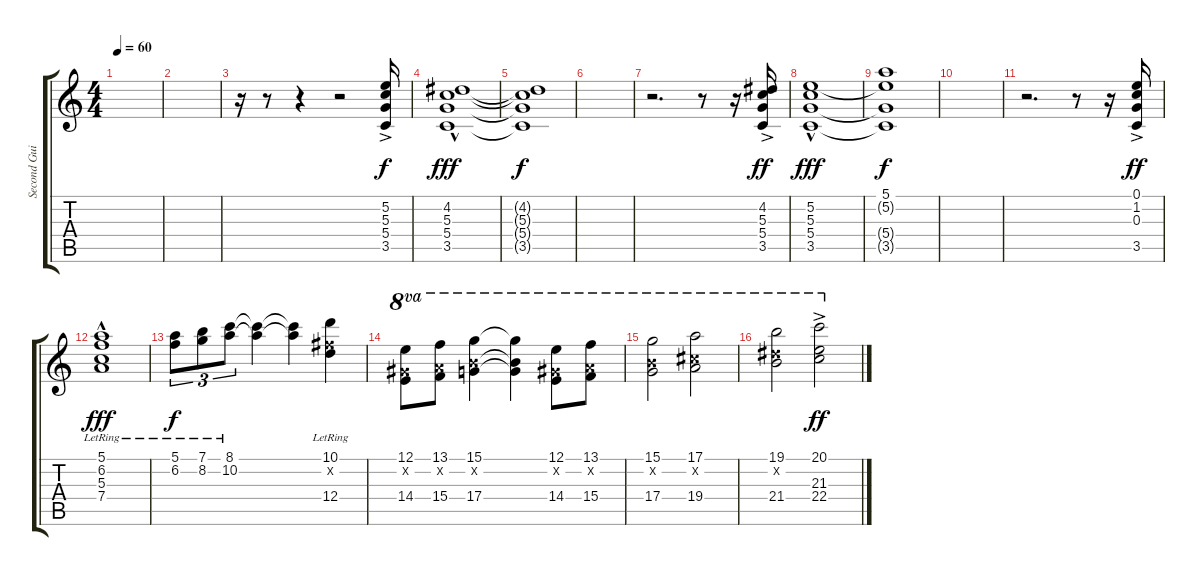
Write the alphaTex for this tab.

\track ("Second Guitar" "Second Gui") {instrument overdrivenguitar}
\staff {score tabs}
\tuning (E4 B3 G3 D3 A2 E2) {hide}
\ts (4 4)
\tempo 60
\clef g2
\ks c
|
|
r.16 r.8 r.4 r.2 (5.2{ac} 5.3{ac} 5.4{ac} 3.5{ac}).16 |
(4.2{hac} 5.3{hac} 5.4{hac} 3.5{hac}).1{dy fff} |
(4.2{t} 5.3{t} 5.4{t} 3.5{t}).1{dy f} |
|
r.2{d} r.8 r.16 (4.2{ac} 5.3{ac} 5.4{ac} 3.5{ac}).16{dy ff} |
(5.2{hac} 5.3{hac} 5.4{hac} 3.5{hac}).1{dy fff} |
(5.1 5.2{t} 5.4{t} 3.5{t}).1{dy f} |
|
r.2{d} r.8 r.16 (0.1{ac} 1.2{ac} 0.3{ac} 3.5{ac}).16{dy ff} |
(5.1{hac lr} 6.2{hac lr} 5.3{hac lr} 7.4{hac lr}).1{dy fff} |
(5.1{lr} 6.2{lr}).8{tu (3 2) dy f} (7.1{lr} 8.2{lr}).8{tu (3 2)} (8.1{lr} 10.2{lr}).8{tu (3 2)} (8.1{t} 10.2{t}).4 (8.1{t} 10.2{t}).4 (10.1{lr} 7.2{x} 12.4{lr}).4 |
(12.1 9.2{x} 14.4).8{ot 8va} (13.1 10.2{x} 15.4).8{ot 8va} (15.1 12.2{x} 17.4).4{ot 8va} (15.1{t} 12.2{t} 17.4{t}).4{ot 8va} (12.1 9.2{x} 14.4).8{ot 8va} (13.1 10.2{x} 15.4).8{ot 8va} |
(15.1 12.2{x} 17.4).2{ot 8va} (17.1 14.2{x} 19.4).2{ot 8va} |
(19.1 16.2{x} 21.4).2{ot 8va} (20.1{ac} 21.3{ac} 22.4{ac}).2{ot 8va dy ff}
